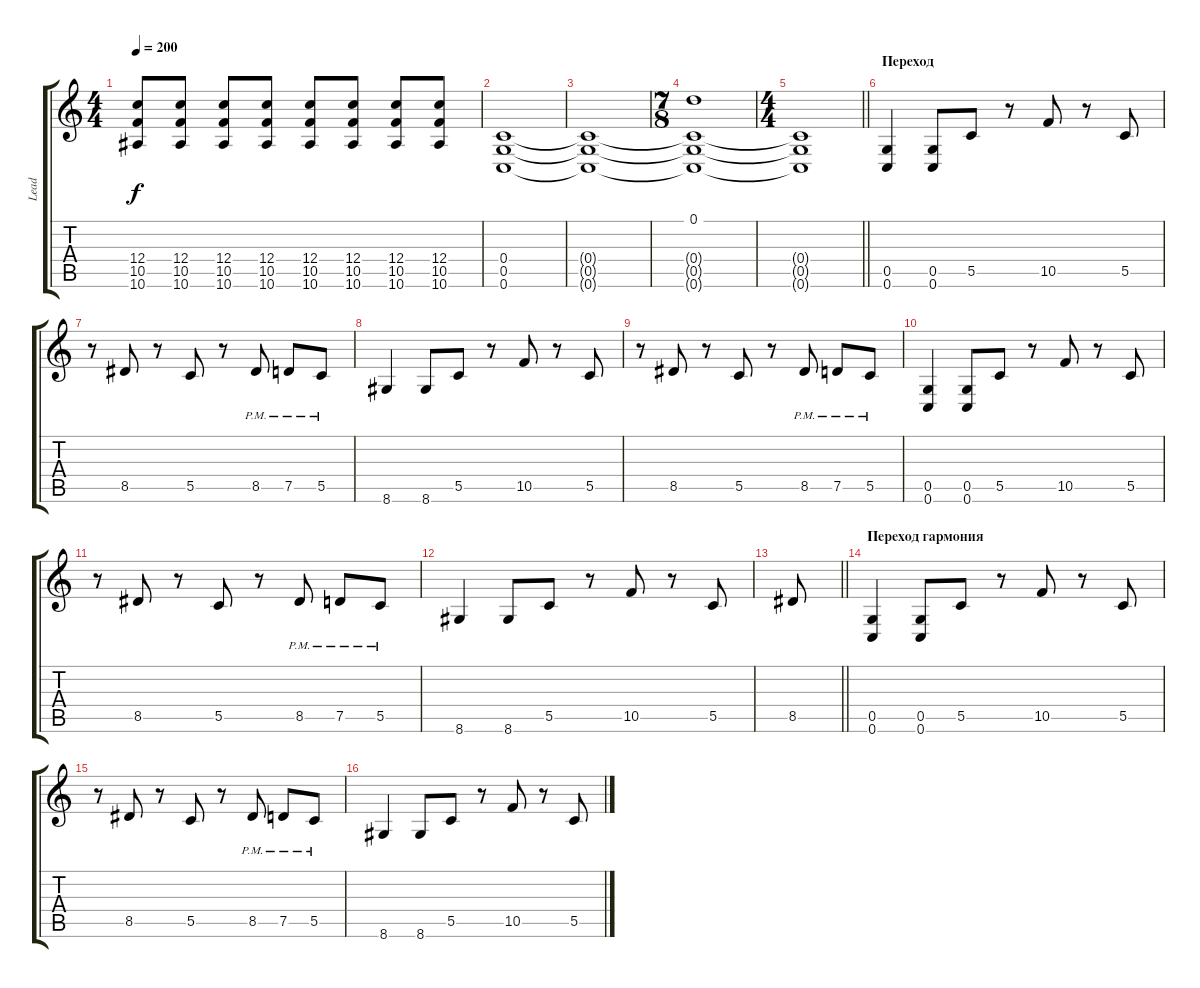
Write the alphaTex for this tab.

\track ("Lead" "Lead") {instrument distortionguitar}
\staff {score tabs}
\tuning (D4 A3 F3 C3 G2 C2) {hide}
\ts (4 4)
\tempo 200
\clef g2
\ks c
(12.4{t} 10.5{t} 10.6{t}).8{dy f} (12.4 10.5 10.6).8 (12.4 10.5 10.6).8 (12.4 10.5 10.6).8 (12.4 10.5 10.6).8 (12.4 10.5 10.6).8 (12.4 10.5 10.6).8 (12.4 10.5 10.6).8 |
(0.4 0.5 0.6).1 |
(0.4{t} 0.5{t} 0.6{t}).1 |
\ts (7 8)
(0.1 0.4{t} 0.5{t} 0.6{t}).1 |
\ts (4 4)
\barLineRight lightlight
(0.4{t} 0.5{t} 0.6{t}).1 |
\section ("" "Переход")
(0.5 0.6).4 (0.5 0.6).8 5.5.8 r.8 10.5.8 r.8 5.5.8 |
r.8 8.5.8 r.8 5.5.8 r.8 8.5{pm}.8 7.5{pm}.8 5.5{pm}.8 |
8.6.4 8.6.8 5.5.8 r.8 10.5.8 r.8 5.5.8 |
r.8 8.5.8 r.8 5.5.8 r.8 8.5{pm}.8 7.5{pm}.8 5.5{pm}.8 |
(0.5 0.6).4 (0.5 0.6).8 5.5.8 r.8 10.5.8 r.8 5.5.8 |
r.8 8.5.8 r.8 5.5.8 r.8 8.5{pm}.8 7.5{pm}.8 5.5{pm}.8 |
8.6.4 8.6.8 5.5.8 r.8 10.5.8 r.8 5.5.8 |
\barLineRight lightlight
8.5.8 |
\section ("" "Переход гармония")
(0.5 0.6).4 (0.5 0.6).8 5.5.8 r.8 10.5.8 r.8 5.5.8 |
r.8 8.5.8 r.8 5.5.8 r.8 8.5{pm}.8 7.5{pm}.8 5.5{pm}.8 |
8.6.4 8.6.8 5.5.8 r.8 10.5.8 r.8 5.5.8
